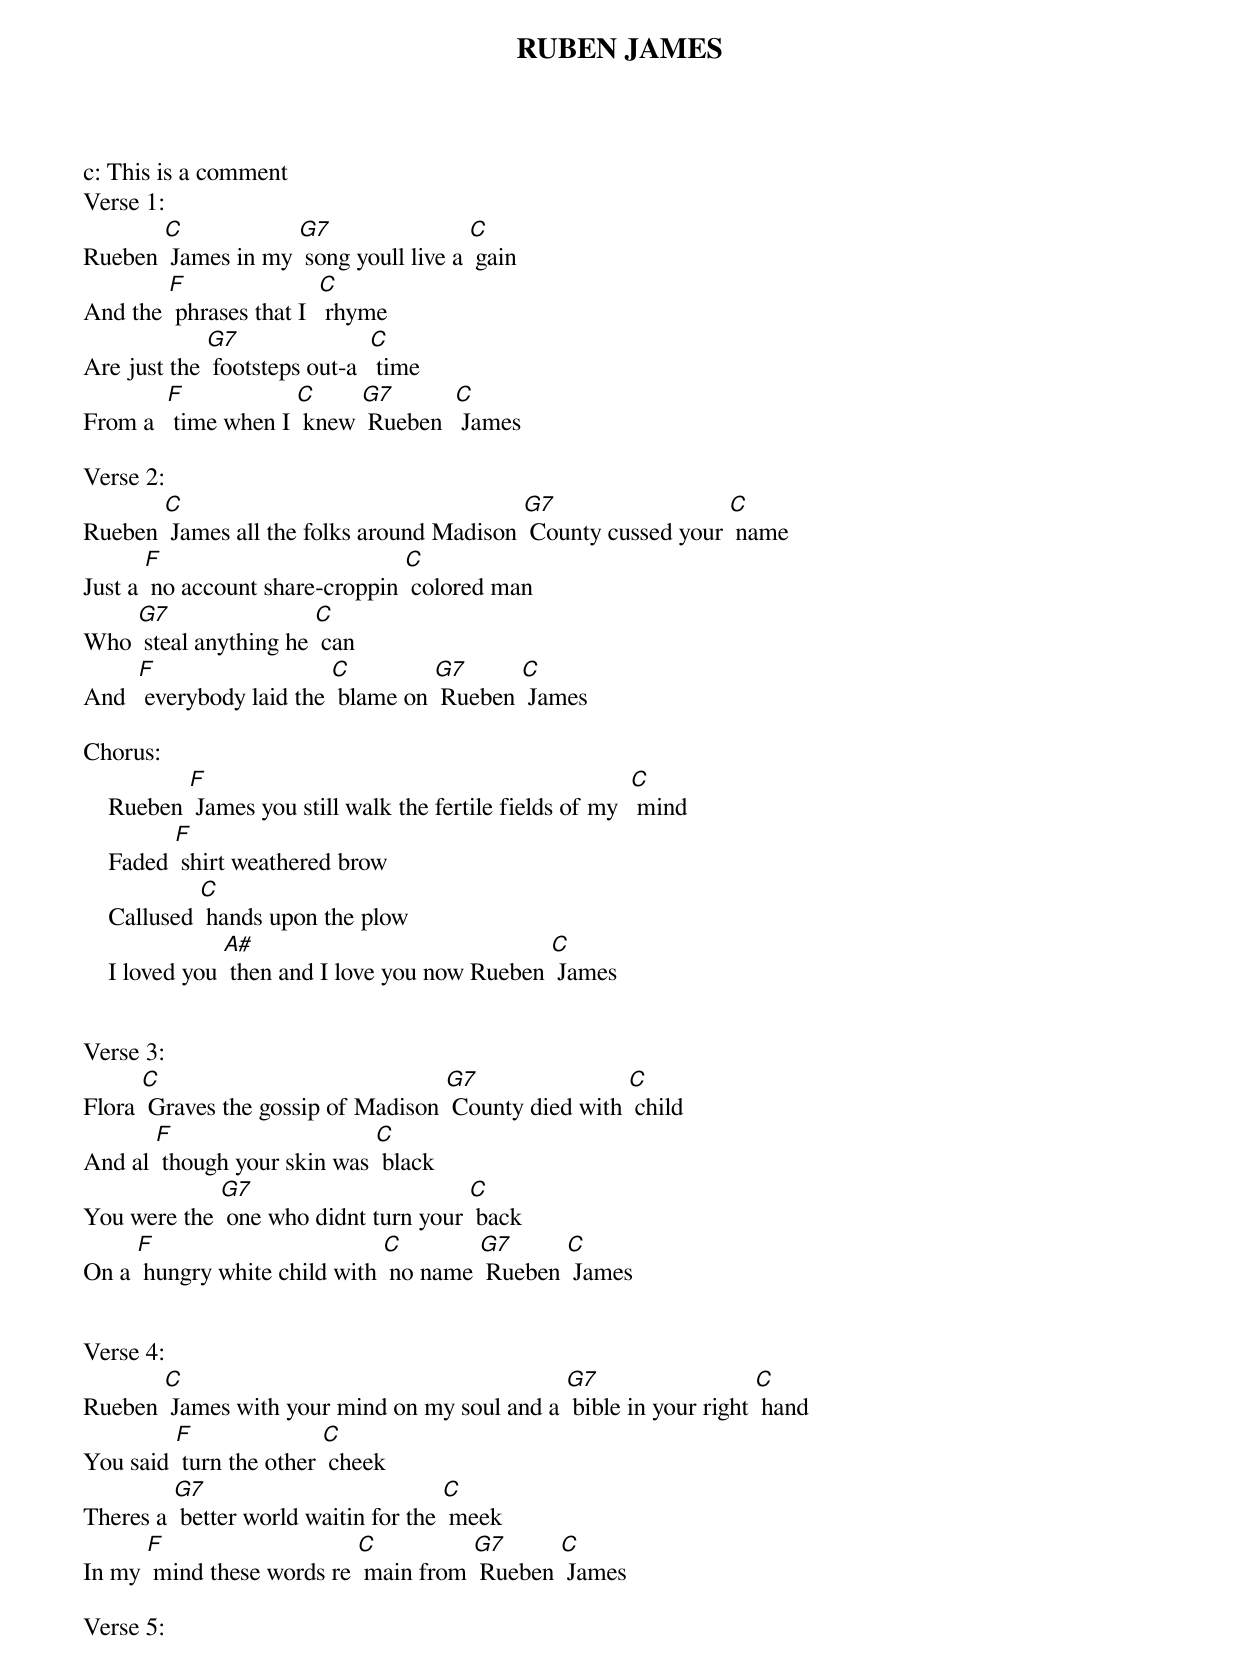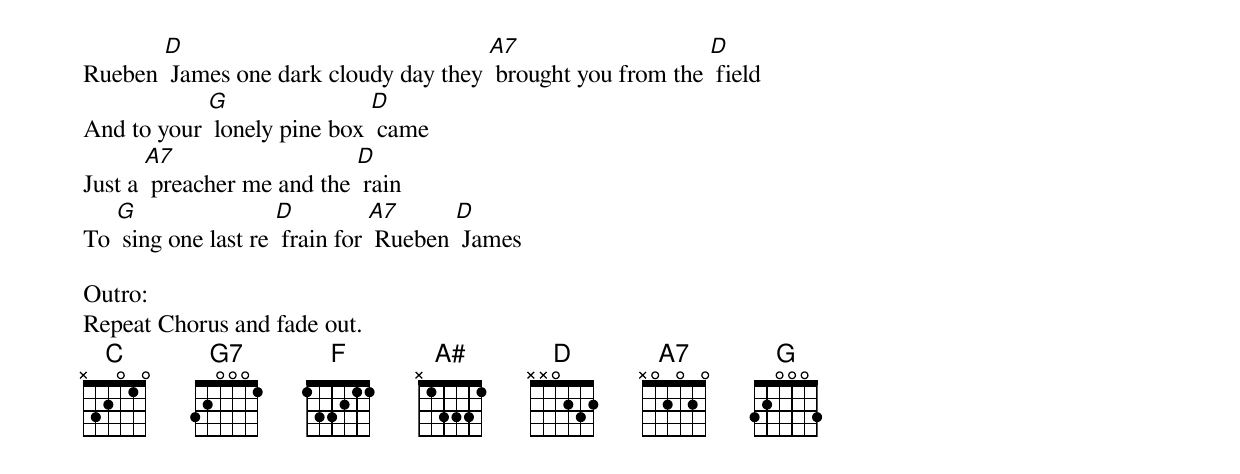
{t: RUBEN JAMES}
{su: Unknown}
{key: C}
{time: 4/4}
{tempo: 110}
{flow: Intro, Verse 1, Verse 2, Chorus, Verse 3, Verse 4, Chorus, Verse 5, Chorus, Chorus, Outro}
c: This is a comment
Verse 1:
Rueben [C] James in my [G7] song youll live a [C] gain
And the [F] phrases that I  [C] rhyme
Are just the [G7] footsteps out-a  [C] time
From a  [F] time when I [C] knew [G7] Rueben  [C] James

Verse 2:
Rueben [C] James all the folks around Madison [G7] County cussed your [C] name
Just a [F] no account share-croppin [C] colored man
Who [G7] steal anything he [C] can
And  [F] everybody laid the [C] blame on [G7] Rueben [C] James

Chorus:
    Rueben [F] James you still walk the fertile fields of my  [C] mind
    Faded [F] shirt weathered brow
    Callused [C] hands upon the plow
    I loved you [A#] then and I love you now Rueben [C] James


Verse 3:
Flora [C] Graves the gossip of Madison [G7] County died with [C] child
And al [F] though your skin was [C] black
You were the [G7] one who didnt turn your [C] back
On a [F] hungry white child with [C] no name [G7] Rueben [C] James


Verse 4:
Rueben [C] James with your mind on my soul and a [G7] bible in your right [C] hand
You said [F] turn the other [C] cheek
Theres a [G7] better world waitin for the [C] meek
In my [F] mind these words re [C] main from [G7] Rueben [C] James

Verse 5:
Rueben [D] James one dark cloudy day they [A7] brought you from the [D] field
And to your [G] lonely pine box [D] came
Just a [A7] preacher me and the [D] rain
To [G] sing one last re [D] frain for [A7] Rueben [D] James

Outro:
Repeat Chorus and fade out.
